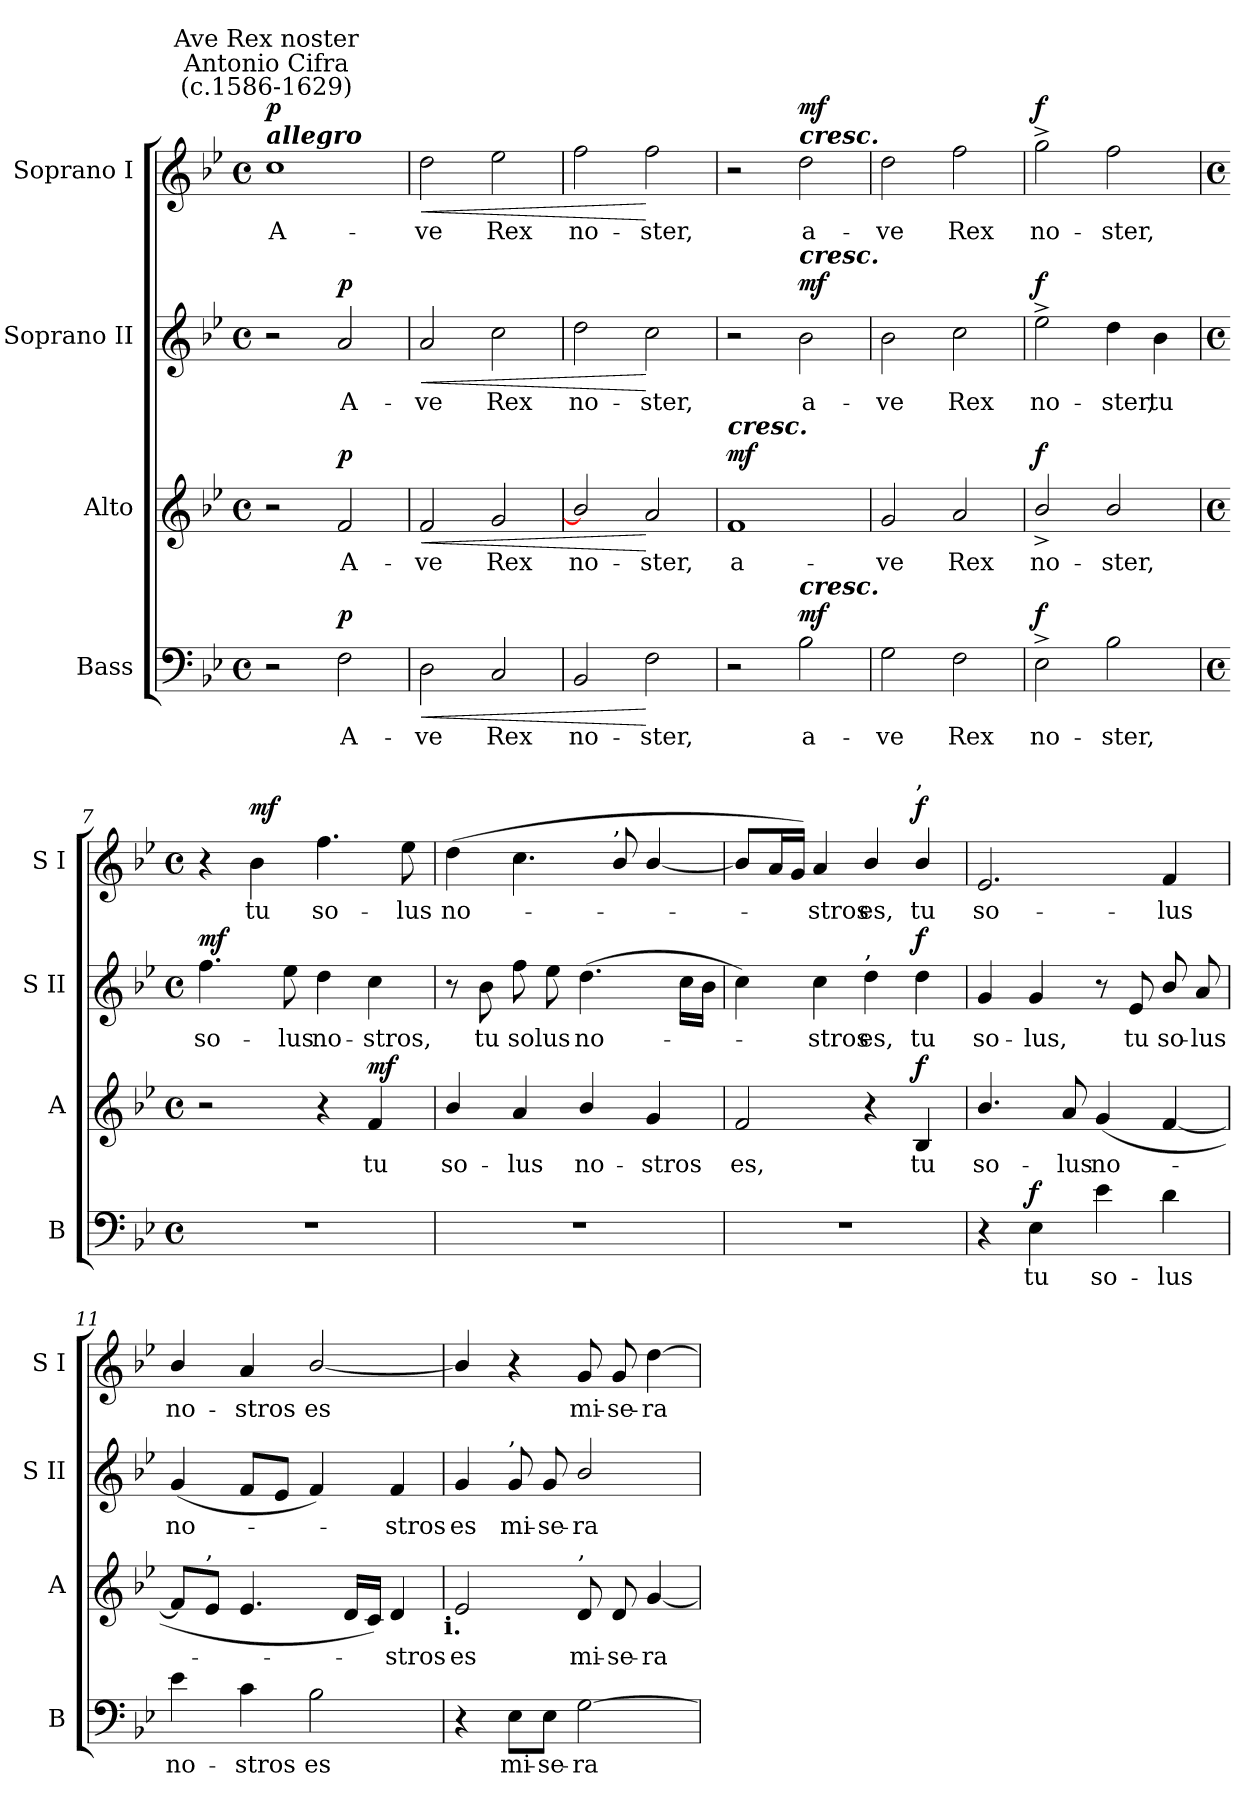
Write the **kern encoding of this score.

**kern	**text	**dynam	**kern	**text	**dynam	**kern	**text	**dynam	**kern	**text	**dynam
*part4	*part4	*part4	*part3	*part3	*part3	*part2	*part2	*part2	*part1	*part1	*part1
*staff4	*staff4	*staff4	*staff3	*staff3	*staff3	*staff2	*staff2	*staff2	*staff1	*staff1	*staff1
*I"Bass	*	*	*I"Alto	*	*	*I"Soprano II	*	*	*I"Soprano I	*	*
*I'B	*	*	*I'A	*	*	*I'S II	*	*	*I'S I	*	*
*clefF4	*	*	*clefG2	*	*	*clefG2	*	*	*clefG2	*	*
*k[b-e-]	*	*	*k[b-e-]	*	*	*k[b-e-]	*	*	*k[b-e-]	*	*
*B-:	*	*	*B-:	*	*	*B-:	*	*	*B-:	*	*
*M4/4	*	*	*M4/4	*	*	*M4/4	*	*	*M4/4	*	*
*met(c)	*	*	*met(c)	*	*	*met(c)	*	*	*met(c)	*	*
=1	=1	=1	=1	=1	=1	=1	=1	=1	=1	=1	=1
!	!	!	!	!	!	!	!	!	!LO:TX:a:Bi:t=allegro	!	!
!	!	!	!	!	!	!	!	!	!LO:TX:a:cj:t=Antonio Cifra\n(c.1586-1629)	!	!
!	!	!	!	!	!	!	!	!	!LO:TX:a:cj:t=Ave Rex noster	!	!
!	!	!	!	!	!	!	!	!	!	!LO:LY:b	!LO:DY:b
2r	.	.	2r	.	.	2r	.	.	1cc	A-	p
!	!LO:LY:b	!LO:DY:b	!	!LO:LY:b	!LO:DY:b	!	!LO:LY:b	!LO:DY:b	!	!	!
2F	A-	p	2f	A-	p	2a	A-	p	.	.	.
=2	=2	=2	=2	=2	=2	=2	=2	=2	=2	=2	=2
!	!LO:LY:b	!LO:HP:b	!	!LO:LY:b	!LO:HP:b	!	!LO:LY:b	!LO:HP:b	!	!LO:LY:b	!LO:HP:b
2D	-ve	<	2f	-ve	<	2a	-ve	<	2dd	-ve	<
!	!LO:LY:b	!	!	!LO:LY:b	!	!	!LO:LY:b	!	!	!LO:LY:b	!
2C	Rex	.	2g	Rex	.	2cc	Rex	.	2ee-	Rex	.
=3	=3	=3	=3	=3	=3	=3	=3	=3	=3	=3	=3
!	!LO:LY:b	!	!	!LO:LY:b	!	!	!LO:LY:b	!	!	!LO:LY:b	!
2BB-	no-	.	2b-/]	no-	.	2dd	no-	.	2ff	no-	.
!	!LO:LY:b	!	!	!LO:LY:b	!	!	!LO:LY:b	!	!	!LO:LY:b	!
2F	-ster,	[	2a	-ster,	[	2cc	-ster,	[	2ff	-ster,	[
=4	=4	=4	=4	=4	=4	=4	=4	=4	=4	=4	=4
!	!	!	!LO:TX:a:Bi:t=cresc.	!	!	!	!	!	!	!	!
!	!	!	!	!LO:LY:b	!LO:DY:b	!	!	!	!	!	!
2r	.	.	1f	a-	mf	2r	.	.	2r	.	.
!	!	!	!	!	!	!	!	!	!LO:TX:a:Bi:t=cresc.	!	!
!	!	!	!	!	!	!LO:TX:a:Bi:t=cresc.	!	!	!	!	!
!LO:TX:a:Bi:t=cresc.	!	!	!	!	!	!	!	!	!	!	!
!	!LO:LY:b	!LO:DY:b	!	!	!	!	!LO:LY:b	!LO:DY:b	!	!LO:LY:b	!LO:DY:b
2B-	a-	mf	.	.	.	2b-	a-	mf	2dd	a-	mf
=5	=5	=5	=5	=5	=5	=5	=5	=5	=5	=5	=5
!	!LO:LY:b	!	!	!LO:LY:b	!	!	!LO:LY:b	!	!	!LO:LY:b	!
2G	-ve	.	2g	-ve	.	2b-	-ve	.	2dd	-ve	.
!	!LO:LY:b	!	!	!LO:LY:b	!	!	!LO:LY:b	!	!	!LO:LY:b	!
2F	Rex	.	2a	Rex	.	2cc	Rex	.	2ff	Rex	.
=6	=6	=6	=6	=6	=6	=6	=6	=6	=6	=6	=6
!	!LO:LY:b	!LO:DY:b	!	!LO:LY:b	!LO:DY:b	!	!LO:LY:b	!LO:DY:b	!	!LO:LY:b	!LO:DY:b
2E-^	no-	f	2b-^/	no-	f	2ee-^	no-	f	2gg^	no-	f
!	!LO:LY:b	!	!	!LO:LY:b	!	!	!LO:LY:b	!	!	!LO:LY:b	!
2B-	-ster,	.	2b-/	-ster,	.	4dd	-ster,	.	2ff	-ster,	.
!	!	!	!	!	!	!	!LO:LY:b	!	!	!	!
.	.	.	.	.	.	4b-	tu	.	.	.	.
!!LO:LB:g=z
=7	=7	=7	=7	=7	=7	=7	=7	=7	=7	=7	=7
*M4/4	*	*	*M4/4	*	*	*M4/4	*	*	*M4/4	*	*
*met(c)	*	*	*met(c)	*	*	*met(c)	*	*	*met(c)	*	*
!	!	!	!	!	!	!	!LO:LY:b	!LO:DY:b	!	!	!
1r	.	.	2r	.	.	4.ff	so-	mf	4r	.	.
!	!	!	!	!	!	!	!	!	!	!LO:LY:b	!LO:DY:b
.	.	.	.	.	.	.	.	.	4b-	tu	mf
!	!	!	!	!	!	!	!LO:LY:b	!	!	!	!
.	.	.	.	.	.	8ee-	-lus	.	.	.	.
!	!	!	!	!	!	!	!LO:LY:b	!	!	!LO:LY:b	!
.	.	.	4r	.	.	4dd	no-	.	4.ff	so-	.
!	!	!	!	!LO:LY:b	!LO:DY:b	!	!LO:LY:b	!	!	!	!
.	.	.	4f	tu	mf	4cc	-stros,	.	.	.	.
!	!	!	!	!	!	!	!	!	!	!LO:LY:b	!
.	.	.	.	.	.	.	.	.	8ee-	-lus	.
=8	=8	=8	=8	=8	=8	=8	=8	=8	=8	=8	=8
!	!	!	!	!LO:LY:b	!	!	!	!	!	!LO:LY:b	!
1r	.	.	4b-/	so-	.	8r	.	.	(<4dd	no-	.
!	!	!	!	!	!	!	!LO:LY:b	!	!	!	!
.	.	.	.	.	.	8b-	tu	.	.	.	.
!	!	!	!	!LO:LY:b	!	!	!LO:LY:b	!	!	!	!
.	.	.	4a	-lus	.	8ff	solus	.	4.cc	.	.
.	.	.	.	.	.	8ee-	.	.	.	.	.
!	!	!	!	!LO:LY:b	!	!	!LO:LY:b	!	!	!	!
.	.	.	4b-/	no-	.	(>4.dd	no-	.	.	.	.
!	!	!	!	!	!	!	!	!	!LO:TX:a:t=,	!	!
.	.	.	.	.	.	.	.	.	8b-/	.	.
!	!	!	!	!LO:LY:b	!	!	!	!	!	!	!
.	.	.	4g	-stros	.	.	.	.	[4b-/	.	.
.	.	.	.	.	.	16ccLL	.	.	.	.	.
.	.	.	.	.	.	16b-JJ	.	.	.	.	.
=9	=9	=9	=9	=9	=9	=9	=9	=9	=9	=9	=9
!	!	!	!	!LO:LY:b	!	!	!	!	!	!	!
1r	.	.	2f	es,	.	4cc)	.	.	8b-L]	.	.
.	.	.	.	.	.	.	.	.	16aL	.	.
.	.	.	.	.	.	.	.	.	16gJJ)	.	.
!	!	!	!	!	!	!	!LO:LY:b	!	!	!LO:LY:b	!
.	.	.	.	.	.	4cc	stros	.	4a	stros	.
!	!	!	!	!	!	!LO:TX:a:t=,	!	!	!	!	!
!	!	!	!	!	!	!	!LO:LY:b	!	!	!LO:LY:b	!
.	.	.	4r	.	.	4dd	es,	.	4b-/	es,	.
!	!	!	!	!	!	!	!	!	!LO:TX:a:t=,	!	!
!	!	!	!	!LO:LY:b	!LO:DY:b	!	!LO:LY:b	!LO:DY:b	!	!LO:LY:b	!LO:DY:b
.	.	.	4B-	tu	f	4dd	tu	f	4b-/	tu	f
=10	=10	=10	=10	=10	=10	=10	=10	=10	=10	=10	=10
!	!	!	!	!LO:LY:b	!	!	!LO:LY:b	!	!	!LO:LY:b	!
4r	.	.	4.b-/	so-	.	4g	so-	.	2.e-	so-	.
!	!LO:LY:b	!LO:DY:b	!	!	!	!	!LO:LY:b	!	!	!	!
4E-	tu	f	.	.	.	4g	-lus,	.	.	.	.
!	!	!	!	!LO:LY:b	!	!	!	!	!	!	!
.	.	.	8a	-lus	.	.	.	.	.	.	.
!	!LO:LY:b	!	!	!LO:LY:b	!	!	!	!	!	!	!
4e-	so-	.	(<4g	no-	.	8r	.	.	.	.	.
!	!	!	!	!	!	!	!LO:LY:b	!	!	!	!
.	.	.	.	.	.	8e-	tu	.	.	.	.
!	!LO:LY:b	!	!	!	!	!	!LO:LY:b	!	!	!LO:LY:b	!
4d	-lus	.	[4f	.	.	8b-/	so-	.	4f	-lus	.
!	!	!	!	!	!	!	!LO:LY:b	!	!	!	!
.	.	.	.	.	.	8a	-lus	.	.	.	.
!!LO:LB:g=z
=11	=11	=11	=11	=11	=11	=11	=11	=11	=11	=11	=11
!	!LO:LY:b	!	!	!	!	!	!LO:LY:b	!	!	!LO:LY:b	!
4e-	no-	.	8fL]	.	.	(<4g	no-	.	4b-/	no-	.
!	!	!	!LO:TX:a:t=,	!	!	!	!	!	!	!	!
.	.	.	8e-J	.	.	.	.	.	.	.	.
!	!LO:LY:b	!	!	!	!	!	!	!	!	!LO:LY:b	!
4c	-stros	.	4.e-	.	.	8fL	.	.	4a	-stros	.
.	.	.	.	.	.	8e-J	.	.	.	.	.
!	!LO:LY:b	!	!	!	!	!	!	!	!	!LO:LY:b	!
2B-	es	.	.	.	.	4f)	.	.	[2b-/	es	.
.	.	.	16dLL	.	.	.	.	.	.	.	.
.	.	.	16cJJ)	.	.	.	.	.	.	.	.
!	!	!	!	!LO:LY:b	!	!	!LO:LY:b	!	!	!	!
.	.	.	4d	stros	.	4f	stros	.	.	.	.
!	!	!	!LO:TX:b:B:t=i.	!	!	!	!	!	!	!	!
=12	=12	=12	=12	=12	=12	=12	=12	=12	=12	=12	=12
!	!	!	!	!LO:LY:b	!	!	!LO:LY:b	!	!	!	!
4r	.	.	2e-	es	.	4g	es	.	4b-/]	.	.
!	!	!	!	!	!	!LO:TX:a:t=,	!	!	!	!	!
!	!LO:LY:b	!	!	!	!	!	!LO:LY:b	!	!	!	!
8E-\L	mi-	.	.	.	.	8g	mi-	.	4r	.	.
!	!LO:LY:b	!	!	!	!	!	!LO:LY:b	!	!	!	!
8E-\J	-se-	.	.	.	.	8g	-se-	.	.	.	.
!	!	!	!LO:TX:a:t=,	!	!	!	!	!	!	!	!
!	!LO:LY:b	!	!	!LO:LY:b	!	!	!LO:LY:b	!	!	!LO:LY:b	!
[2G	-ra-	.	8d	mi-	.	2b-/	-ra-	.	8g	mi-	.
!	!	!	!	!LO:LY:b	!	!	!	!	!	!LO:LY:b	!
.	.	.	8d	-se-	.	.	.	.	8g	-se-	.
!	!	!	!	!LO:LY:b	!	!	!	!	!	!LO:LY:b	!
.	.	.	[4g	-ra-	.	.	.	.	[4dd	-ra-	.
=	=	=	=	=	=	=	=	=	=	=	=
*-	*-	*-	*-	*-	*-	*-	*-	*-	*-	*-	*-
